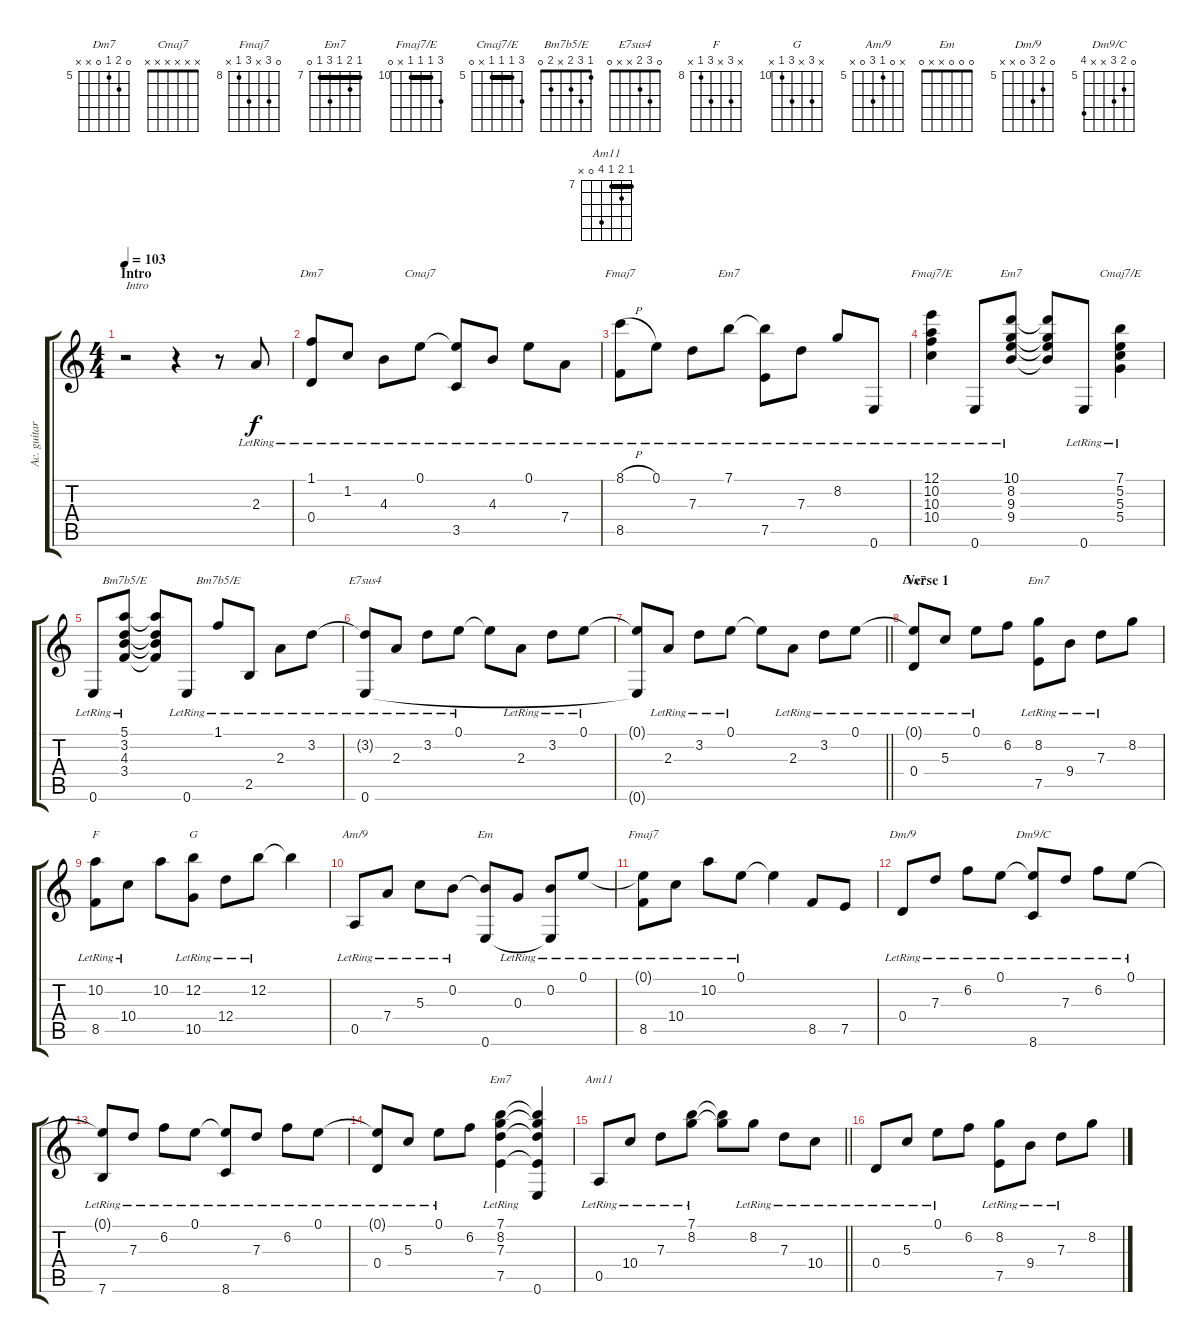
\track ("Ac. guitar TAB by" "Ac. guitar") {instrument acousticguitarnylon}
\staff {score tabs}
\tuning (E4 B3 G3 D3 A2 E2) {hide}
\chord ("Dm7" x x x x x x)
\chord ("Cmaj7" x x x x x x)
\chord ("Fmaj7" x x x x x x)
\chord ("Em7" x x x x x x)
\chord ("Fmaj7/E" 12 10 10 10 x 0) {firstfret 10 barre 10}
\chord ("Em7" 10 8 9 9 x 0) {firstfret 8}
\chord ("Cmaj7/E" 7 5 5 5 x 0) {firstfret 5 barre 5}
\chord ("Bm7b5/E" 5 3 4 3 x 0) {barre 3}
\chord ("Bm7b5/E" 1 3 2 x 2 0)
\chord ("E7sus4" 0 3 2 x x 0)
\chord ("Dm7" 0 6 5 0 x x) {firstfret 5}
\chord ("Em7" x 8 7 9 7 x) {firstfret 7 barre 7}
\chord ("F" x 10 x 10 8 x) {firstfret 8}
\chord ("G" x 12 x 12 10 x) {firstfret 10}
\chord ("Am/9" x 0 5 7 0 x) {firstfret 5}
\chord ("Em" 0 0 0 x x 0)
\chord ("Fmaj7" 0 10 x 10 8 x) {firstfret 8}
\chord ("Dm/9" 0 6 7 0 x x) {firstfret 5}
\chord ("Dm9/C" 0 6 7 x x 8) {firstfret 5}
\chord ("Em7" 7 8 7 9 7 0) {firstfret 7 barre 7}
\chord ("Am11" 7 8 7 10 0 x) {firstfret 7 barre 7}
\ts (4 4)
\section ("" "Intro")
\tempo 103
\clef g2
\ks c
r.2{txt "Intro" dy f instrument acousticguitarnylon} r.4 r.8 2.3{lr}.8 |
(1.1{lr} 0.4{lr}).8{ch "Dm7"} 1.2{lr}.8 4.3{lr}.8 0.1{lr}.8{ch "Cmaj7"} (0.1{t} 3.5{lr}).8 4.3{lr}.8 0.1{lr}.8 7.4{lr}.8 |
(8.1{h} 8.5{lr}).8{ch "Fmaj7"} 0.1{lr}.8 7.3{lr}.8 7.1{lr}.8{ch "Em7"} (7.1{t} 7.5{lr}).8 7.3{lr}.8 8.2{lr}.8 0.6{lr}.8 |
(12.1{lr} 10.2{lr} 10.3{lr} 10.4{lr}).4{ch "Fmaj7/E"} 0.6{lr}.8 (10.1{lr} 8.2{lr} 9.3{lr} 9.4{lr}).8{ch "Em7"} (10.1{t} 8.2{t} 9.3{t} 9.4{t}).8 0.6{lr}.8 (7.1{lr} 5.2{lr} 5.3{lr} 5.4{lr}).4{ch "Cmaj7/E"} |
0.6{lr}.8 (5.1{lr} 3.2{lr} 4.3{lr} 3.4{lr}).8{ch "Bm7b5/E"} (5.1{t} 3.2{t} 4.3{t} 3.4{t}).8 0.6{lr}.8 1.1{lr}.8{ch "Bm7b5/E"} 2.5{lr}.8 2.3{lr}.8 3.2{lr}.8 |
(3.2{t} 0.6{lr}).8{ch "E7sus4"} 2.3{lr}.8 3.2{lr}.8 0.1{lr}.8 0.1{t}.8 2.3{lr}.8 3.2{lr}.8 0.1{lr}.8 |
\barLineRight lightlight
(0.1{t} 0.6{t}).8 2.3{lr}.8 3.2{lr}.8 0.1{lr}.8 0.1{t}.8 2.3{lr}.8 3.2{lr}.8 0.1{lr}.8 |
\section ("" "Verse 1")
(0.1{t} 0.4{lr}).8{ch "Dm7"} 5.3{lr}.8 0.1{lr}.8 6.2.8 (8.2{lr} 7.5{lr}).8{ch "Em7"} 9.4{lr}.8 7.3{lr}.8 8.2.8 |
(10.2{lr} 8.5{lr}).8{ch "F"} 10.4{lr}.8 10.2.8 (12.2{lr} 10.5{lr}).8{ch "G"} 12.4{lr}.8 12.2{lr}.8 12.2{t}.4 |
0.5{lr}.8{ch "Am/9"} 7.4{lr}.8 5.3{lr}.8 0.2{lr}.8 (0.2{t} 0.6).8{ch "Em"} 0.3{lr}.8 (0.2{lr} 0.6{t}).8 0.1{lr}.8 |
(0.1{t} 8.5{lr}).8{ch "Fmaj7"} 10.4{lr}.8 10.2{lr}.8 0.1{lr}.8 0.1{t}.4 8.5.8 7.5.8 |
0.4{lr}.8{ch "Dm/9"} 7.3{lr}.8 6.2{lr}.8 0.1{lr}.8 (0.1{t} 8.6{lr}).8{ch "Dm9/C"} 7.3{lr}.8 6.2{lr}.8 0.1{lr}.8 |
(0.1{t} 7.6{lr}).8 7.3{lr}.8 6.2{lr}.8 0.1{lr}.8 (0.1{t} 8.6{lr}).8 7.3{lr}.8 6.2{lr}.8 0.1{lr}.8 |
(0.1{t} 0.4{lr}).8 5.3{lr}.8 0.1{lr}.8 6.2.8 (7.1{lr} 8.2{lr} 7.3{lr} 7.5{lr}).4{ch "Em7"} (7.1{t} 8.2{t} 7.3{t} 7.5{t} 0.6).4 |
\barLineRight lightlight
0.5{lr}.8{ch "Am11"} 10.4{lr}.8 7.3{lr}.8 (7.1{lr} 8.2{lr}).8 (7.1{t} 8.2{t}).8 8.2{lr}.8 7.3{lr}.8 10.4{lr}.8 |
0.4{lr}.8 5.3{lr}.8 0.1{lr}.8 6.2.8 (8.2{lr} 7.5{lr}).8 9.4{lr}.8 7.3{lr}.8 8.2.8
